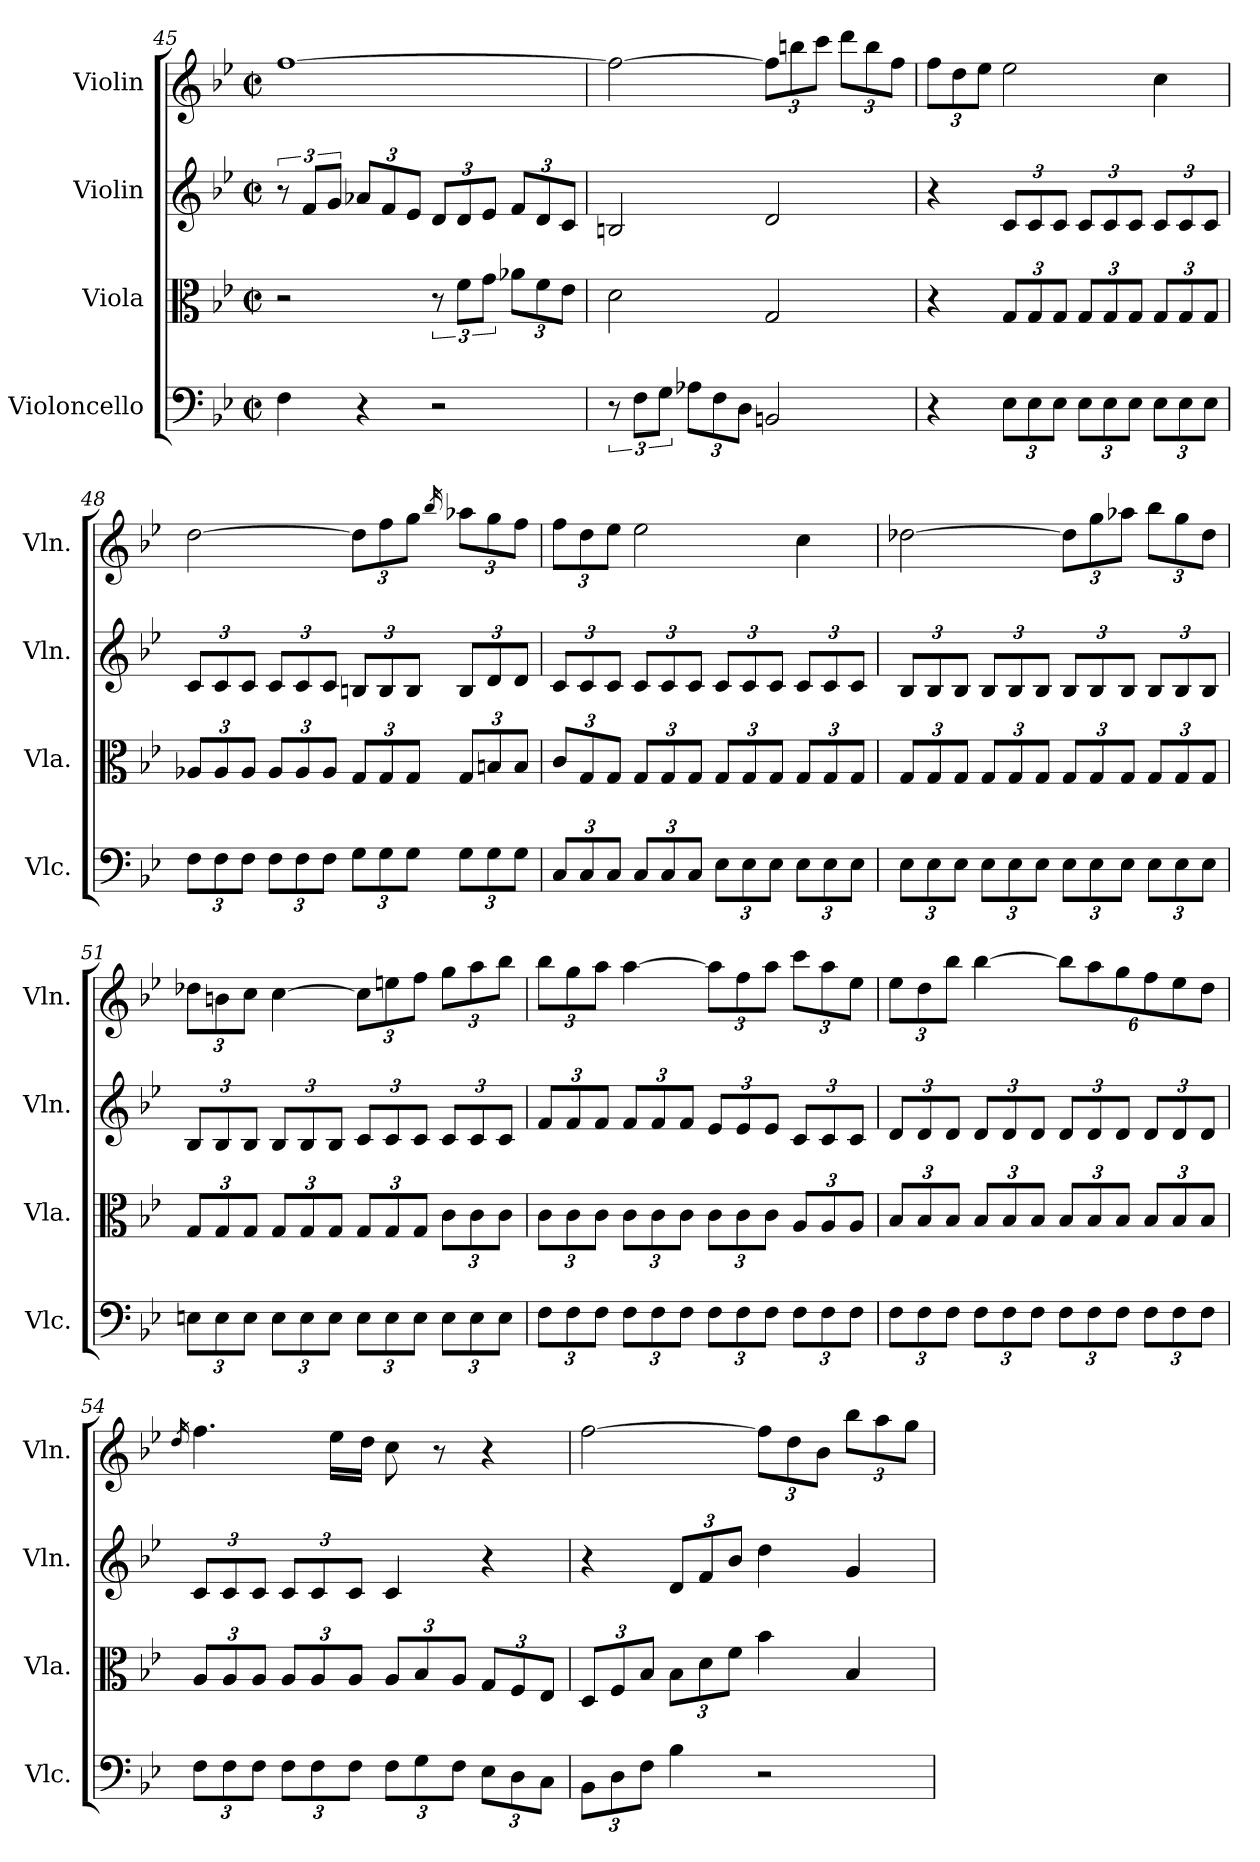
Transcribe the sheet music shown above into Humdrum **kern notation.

**kern	**kern	**kern	**kern
*part4	*part3	*part2	*part1
*staff4	*staff3	*staff2	*staff1
*I"Violoncello	*I"Viola	*I"Violin	*I"Violin
*I'Vlc.	*I'Vla.	*I'Vln.	*I'Vln.
*clefF4	*clefC3	*clefG2	*clefG2
*k[b-e-]	*k[b-e-]	*k[b-e-]	*k[b-e-]
*B-:	*B-:	*B-:	*B-:
*M4/4	*M4/4	*M4/4	*M4/4
*met(c|)	*met(c|)	*met(c|)	*met(c|)
=45	=45	=45	=45
4F\	2r	12r	[1ff
.	.	12f/L	.
.	.	12g/J	.
*	*	*Xbrackettup	*
4r	.	12a-X/L	.
.	.	12f/	.
.	.	12e-/J	.
2r	12r	12d/L	.
.	12f\L	12d/	.
.	12g\J	12e-/J	.
*	*Xbrackettup	*	*
.	12a-X\L	12f/L	.
.	12f\	12d/	.
.	12e-\J	12c/J	.
=46	=46	=46	=46
12r	2d\	2Bn/	2ff\_
12F\L	.	.	.
12G\J	.	.	.
*Xbrackettup	*	*	*
12A-X\L	.	.	.
12F\	.	.	.
12D\J	.	.	.
*	*	*	*Xbrackettup
2BBn/	2G/	2d/	12ff\L]
.	.	.	12bbn\
.	.	.	12ccc\J
.	.	.	12ddd\L
.	.	.	12bb\
.	.	.	12ff\J
=47	=47	=47	=47
4r	4r	4r	12ff\L
.	.	.	12dd\
.	.	.	12ee-\J
12E-\L	12G/L	12c/L	2ee-\
12E-\	12G/	12c/	.
12E-\J	12G/J	12c/J	.
12E-\L	12G/L	12c/L	.
12E-\	12G/	12c/	.
12E-\J	12G/J	12c/J	.
12E-\L	12G/L	12c/L	4cc\
12E-\	12G/	12c/	.
12E-\J	12G/J	12c/J	.
=48	=48	=48	=48
12F\L	12A-X/L	12c/L	[2dd\
12F\	12A-/	12c/	.
12F\J	12A-/J	12c/J	.
12F\L	12A-/L	12c/L	.
12F\	12A-/	12c/	.
12F\J	12A-/J	12c/J	.
12G\L	12G/L	12Bn/L	12dd\L]
12G\	12G/	12B/	12ff\
12G\J	12G/J	12B/J	12gg\J
.	.	.	16qbb-/
12G\L	12G/L	12B/L	12aa-X\L
12G\	12Bn/	12d/	12gg\
12G\J	12B/J	12d/J	12ff\J
=49	=49	=49	=49
12C/L	12c/L	12c/L	12ff\L
12C/	12G/	12c/	12dd\
12C/J	12G/J	12c/J	12ee-\J
12C/L	12G/L	12c/L	2ee-\
12C/	12G/	12c/	.
12C/J	12G/J	12c/J	.
12E-\L	12G/L	12c/L	.
12E-\	12G/	12c/	.
12E-\J	12G/J	12c/J	.
12E-\L	12G/L	12c/L	4cc\
12E-\	12G/	12c/	.
12E-\J	12G/J	12c/J	.
=50	=50	=50	=50
12E-\L	12G/L	12B-/L	[2dd-X\
12E-\	12G/	12B-/	.
12E-\J	12G/J	12B-/J	.
12E-\L	12G/L	12B-/L	.
12E-\	12G/	12B-/	.
12E-\J	12G/J	12B-/J	.
12E-\L	12G/L	12B-/L	12dd-\L]
12E-\	12G/	12B-/	12gg\
12E-\J	12G/J	12B-/J	12aa-X\J
12E-\L	12G/L	12B-/L	12bb-\L
12E-\	12G/	12B-/	12gg\
12E-\J	12G/J	12B-/J	12dd-\J
=51	=51	=51	=51
12En\L	12G/L	12B-/L	12dd-X\L
12E\	12G/	12B-/	12bn\
12E\J	12G/J	12B-/J	12cc\J
12E\L	12G/L	12B-/L	[4cc\
12E\	12G/	12B-/	.
12E\J	12G/J	12B-/J	.
12E\L	12G/L	12c/L	12cc\L]
12E\	12G/	12c/	12een\
12E\J	12G/J	12c/J	12ff\J
12E\L	12c\L	12c/L	12gg\L
12E\	12c\	12c/	12aa\
12E\J	12c\J	12c/J	12bb-\J
=52	=52	=52	=52
12F\L	12c\L	12f/L	12bb-\L
12F\	12c\	12f/	12gg\
12F\J	12c\J	12f/J	12aa\J
12F\L	12c\L	12f/L	[4aa\
12F\	12c\	12f/	.
12F\J	12c\J	12f/J	.
12F\L	12c\L	12e-/L	12aa\L]
12F\	12c\	12e-/	12ff\
12F\J	12c\J	12e-/J	12aa\J
12F\L	12A/L	12c/L	12ccc\L
12F\	12A/	12c/	12aa\
12F\J	12A/J	12c/J	12ee-\J
=53	=53	=53	=53
12F\L	12B-/L	12d/L	12ee-\L
12F\	12B-/	12d/	12dd\
12F\J	12B-/J	12d/J	12bb-\J
12F\L	12B-/L	12d/L	[4bb-\
12F\	12B-/	12d/	.
12F\J	12B-/J	12d/J	.
12F\L	12B-/L	12d/L	12bb-\L]
12F\	12B-/	12d/	12aa\
12F\J	12B-/J	12d/J	12gg\
12F\L	12B-/L	12d/L	12ff\
12F\	12B-/	12d/	12ee-\
12F\J	12B-/J	12d/J	12dd\J
=54	=54	=54	=54
.	.	.	16qdd/
12F\L	12A/L	12c/L	4.ff\
12F\	12A/	12c/	.
12F\J	12A/J	12c/J	.
12F\L	12A/L	12c/L	.
12F\	12A/	12c/	.
.	.	.	16ee-\LL
12F\J	12A/J	12c/J	.
.	.	.	16dd\JJ
12F\L	12A/L	4c/	8cc\
12G\	12B-/	.	.
.	.	.	8r
12F\J	12A/J	.	.
12E-\L	12G/L	4r	4r
12D\	12F/	.	.
12C\J	12E-/J	.	.
=55	=55	=55	=55
12BB-\L	12D/L	4r	[2ff\
12D\	12F/	.	.
12F\J	12B-/J	.	.
4B-\	12B-\L	12d/L	.
.	12d\	12f/	.
.	12f\J	12b-/J	.
2r	4b-\	4dd\	12ff\L]
.	.	.	12dd\
.	.	.	12b-\J
.	4B-/	4g/	12bb-\L
.	.	.	12aa\
.	.	.	12gg\J
=	=	=	=
*-	*-	*-	*-
